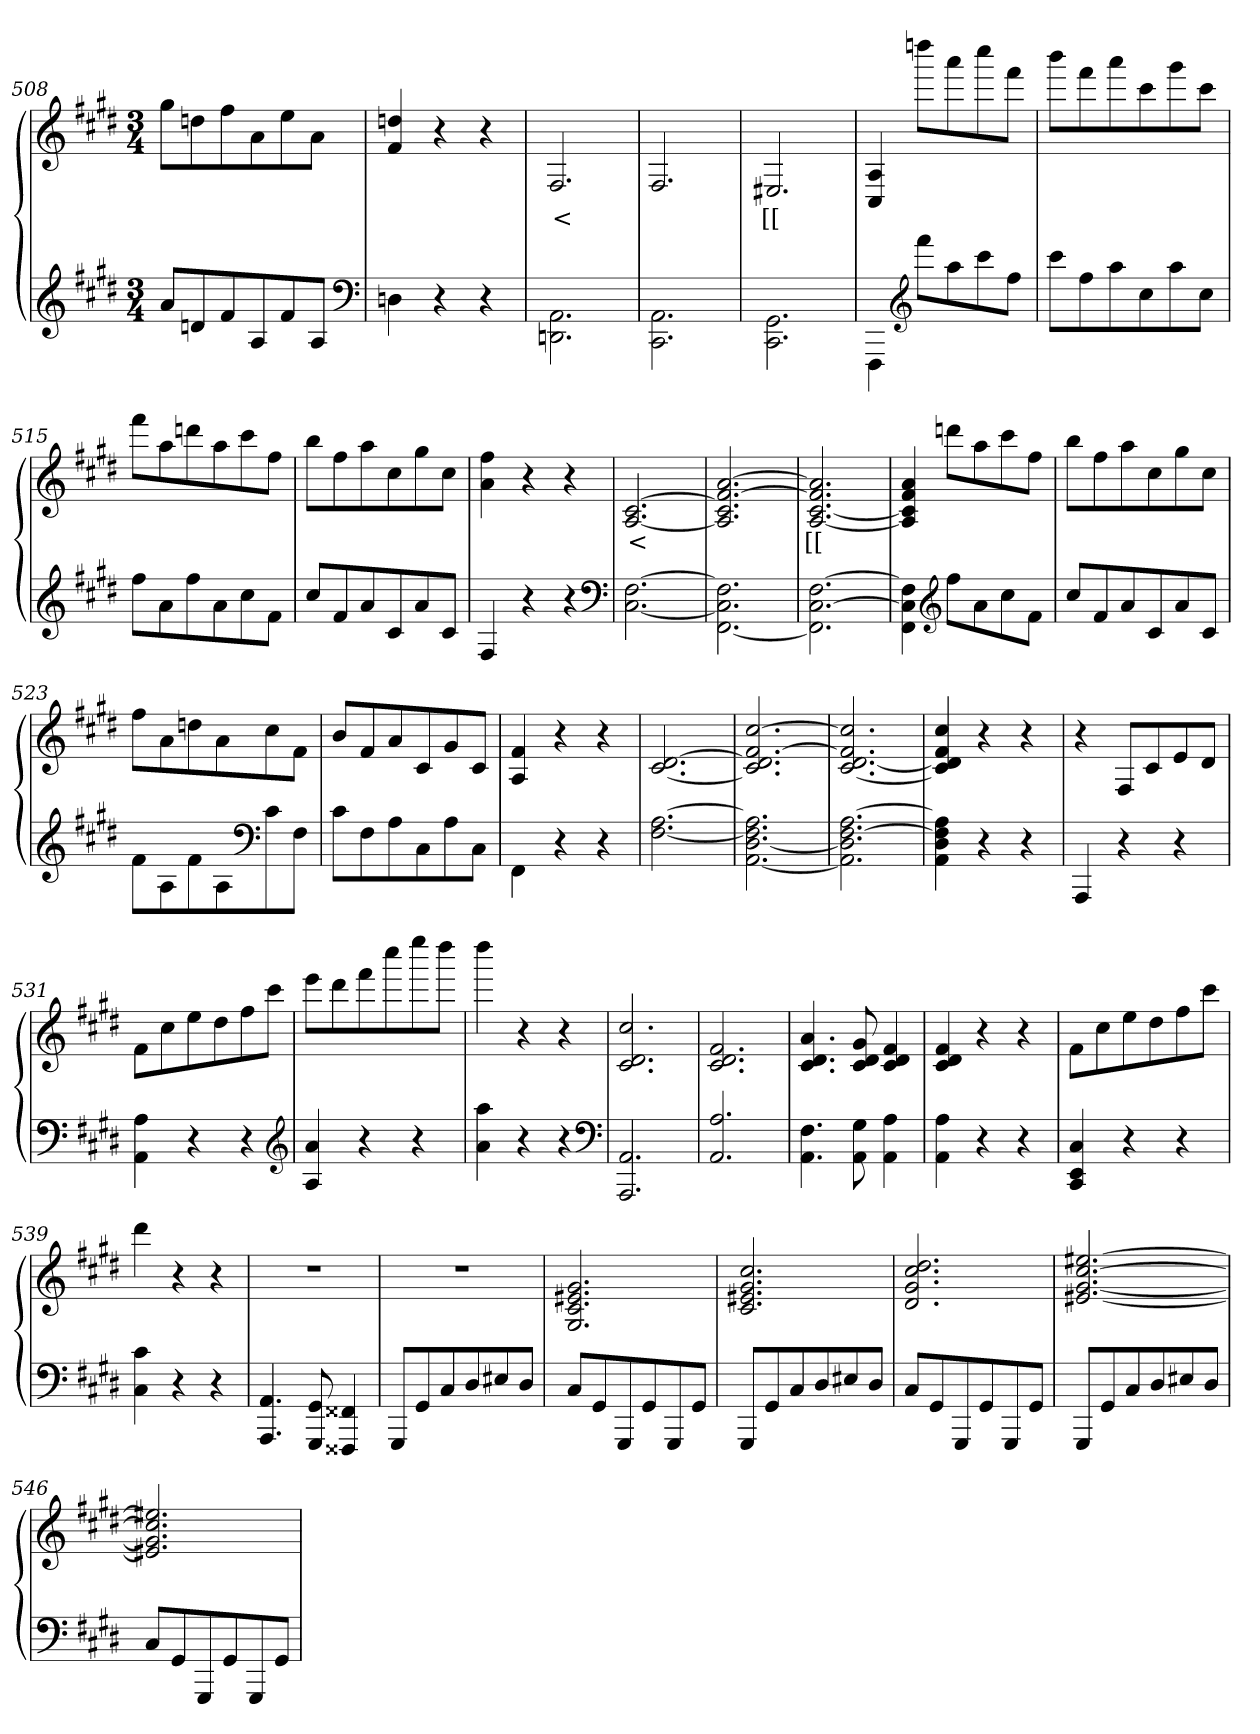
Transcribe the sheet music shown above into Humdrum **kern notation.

**kern	**kern	**text
*part2	*part1	*part1
*staff2	*staff1	*staff1
*clefG2	*clefG2	*
*k[f#c#g#d#]	*k[f#c#g#d#]	*
*M3/4	*M3/4	*
=508	=508	=508
8aL	8gg#L	.
8dn	8ddn	.
8f#	8ff#	.
8A	8a	.
8f#	8ee	.
8AJ	8aJ	.
*clefF4	*	*
=509	=509	=509
4Dn	4ddn 4f#	.
4r	4r	.
4r	4r	.
=510	=510	=510
2.AA\ 2.DDn\	2.F#/	<
=511	=511	=511
2.AA\ 2.CC#\	2.F#/	.
=512	=512	=512
2.GG#\ 2.CC#\	2.E#X/	[[
=513	=513	=513
4FFF#\	4A/ 4C#/	.
*clefG2	*	*
8fff#L	8ddddnL	.
8aa	8aaa	.
8ccc#	8cccc#	.
8ff#J	8fff#J	.
=514	=514	=514
8ccc#L	8bbbL	.
8ff#	8fff#	.
8aa	8aaa	.
8cc#	8ccc#	.
8aa	8ggg#	.
8cc#J	8ccc#J	.
=515	=515	=515
8ff#L	8fff#L	.
8a	8aa	.
8ff#	8dddn	.
8a	8aa	.
8cc#	8ccc#	.
8f#J	8ff#J	.
=516	=516	=516
8cc#L	8bbL	.
8f#	8ff#	.
8a	8aa	.
8c#	8cc#	.
8a	8gg#	.
8c#J	8cc#J	.
=517	=517	=517
4F#	4ff# 4a	.
4r	4r	.
4r	4r	.
*clefF4	*	*
=518	=518	=518
[2.F# [2.C#	[2.c#/ [2.A/	<
=519	=519	=519
2.F#\] 2.C#\] [2.FF#\	[2.a [2.f# 2.c#] 2.A]	.
=520	=520	=520
[2.F#\ [2.C#\ 2.FF#\]	2.a] 2.f#] [2.c# [2.A	[[
=521	=521	=521
4F#\] 4C#\] 4FF#\	4a 4f# 4c#] 4A]	.
*clefG2	*	*
8ff#L	8dddnL	.
8a	8aa	.
8cc#	8ccc#	.
8f#J	8ff#J	.
=522	=522	=522
8cc#L	8bbL	.
8f#	8ff#	.
8a	8aa	.
8c#	8cc#	.
8a	8gg#	.
8c#J	8cc#J	.
=523	=523	=523
8f#L	8ff#L	.
8A\	8a	.
8f#	8ddn	.
8A	8a	.
*clefF4	*	*
8c#	8cc#	.
8F#J	8f#J	.
=524	=524	=524
8c#L	8bL	.
8F#	8f#	.
8A	8a	.
8C#	8c#	.
8A	8g#	.
8C#J	8c#J	.
=525	=525	=525
4FF#\	4f# 4A	.
4r	4r	.
4r	4r	.
=526	=526	=526
[2.A [2.F#	[2.d# [2.c#	.
=527	=527	=527
2.A] 2.F#] [2.D# [2.AA	[2.cc# [2.f# 2.d#] 2.c#]	.
=528	=528	=528
[2.A [2.F# 2.D#] 2.AA]	2.cc#] 2.f#] [2.d# [2.c#	.
=529	=529	=529
4A] 4F#] 4D# 4AA	4cc# 4f# 4d#] 4c#]	.
4r	4r	.
4r	4r	.
=530	=530	=530
4AAA	4r	.
4r	8F#L	.
.	8c#	.
4r	8e	.
.	8d#J	.
=531	=531	=531
4A 4AA	8f#L	.
.	8cc#	.
4r	8ee	.
.	8dd#	.
4r	8ff#	.
.	8ccc#J	.
*clefG2	*	*
=532	=532	=532
4a 4A	8eeeL	.
.	8ddd#	.
4r	8fff#	.
.	8cccc#	.
4r	8eeee	.
.	8dddd#J	.
=533	=533	=533
4aa 4a	4dddd#	.
4r	4r	.
4r	4r	.
*clefF4	*	*
=534	=534	=534
2.AA 2.AAA	2.cc# 2.d# 2.c#	.
=535	=535	=535
2.A/ 2.AA/	2.f# 2.d# 2.c#	.
=536	=536	=536
4.F#\ 4.AA\	4.a 4.d# 4.c#	.
8G# 8AA	8g# 8d# 8c#	.
4A 4AA	4f# 4d# 4c#	.
=537	=537	=537
4A 4AA	4f# 4d# 4c#	.
4r	4r	.
4r	4r	.
=538	=538	=538
4CC# 4EE 4C#	8f#L	.
.	8cc#	.
4r	8ee	.
.	8dd#	.
4r	8ff#	.
.	8ccc#J	.
=539	=539	=539
4C# 4c#	4ddd#	.
4r	4r	.
4r	4r	.
=540	=540	=540
4.AA 4.AAA	2.r	.
8GG# 8GGG#	.	.
4FF##X 4FFF##X	.	.
=541	=541	=541
8GGG#L	2.r	.
8GG#	.	.
8C#	.	.
8D#	.	.
8E#X	.	.
8D#J	.	.
=542	=542	=542
8C#L	2.g# 2.e#X 2.c# 2.G#	.
8GG#	.	.
8GGG#	.	.
8GG#	.	.
8GGG#	.	.
8GG#J	.	.
=543	=543	=543
8GGG#L	2.cc# 2.g# 2.e#X 2.c#	.
8GG#	.	.
8C#	.	.
8D#	.	.
8E#X	.	.
8D#J	.	.
=544	=544	=544
8C#L	2.dd# 2.cc# 2.g# 2.d#	.
8GG#	.	.
8GGG#	.	.
8GG#	.	.
8GGG#	.	.
8GG#J	.	.
=545	=545	=545
8GGG#L	[2.ee#X [2.cc# [2.g# [2.e#X	.
8GG#	.	.
8C#	.	.
8D#	.	.
8E#X	.	.
8D#J	.	.
=546	=546	=546
8C#L	2.ee#X] 2.cc#] 2.g#] 2.e#X]	.
8GG#	.	.
8GGG#	.	.
8GG#	.	.
8GGG#	.	.
8GG#J	.	.
=	=	=
*-	*-	*-
